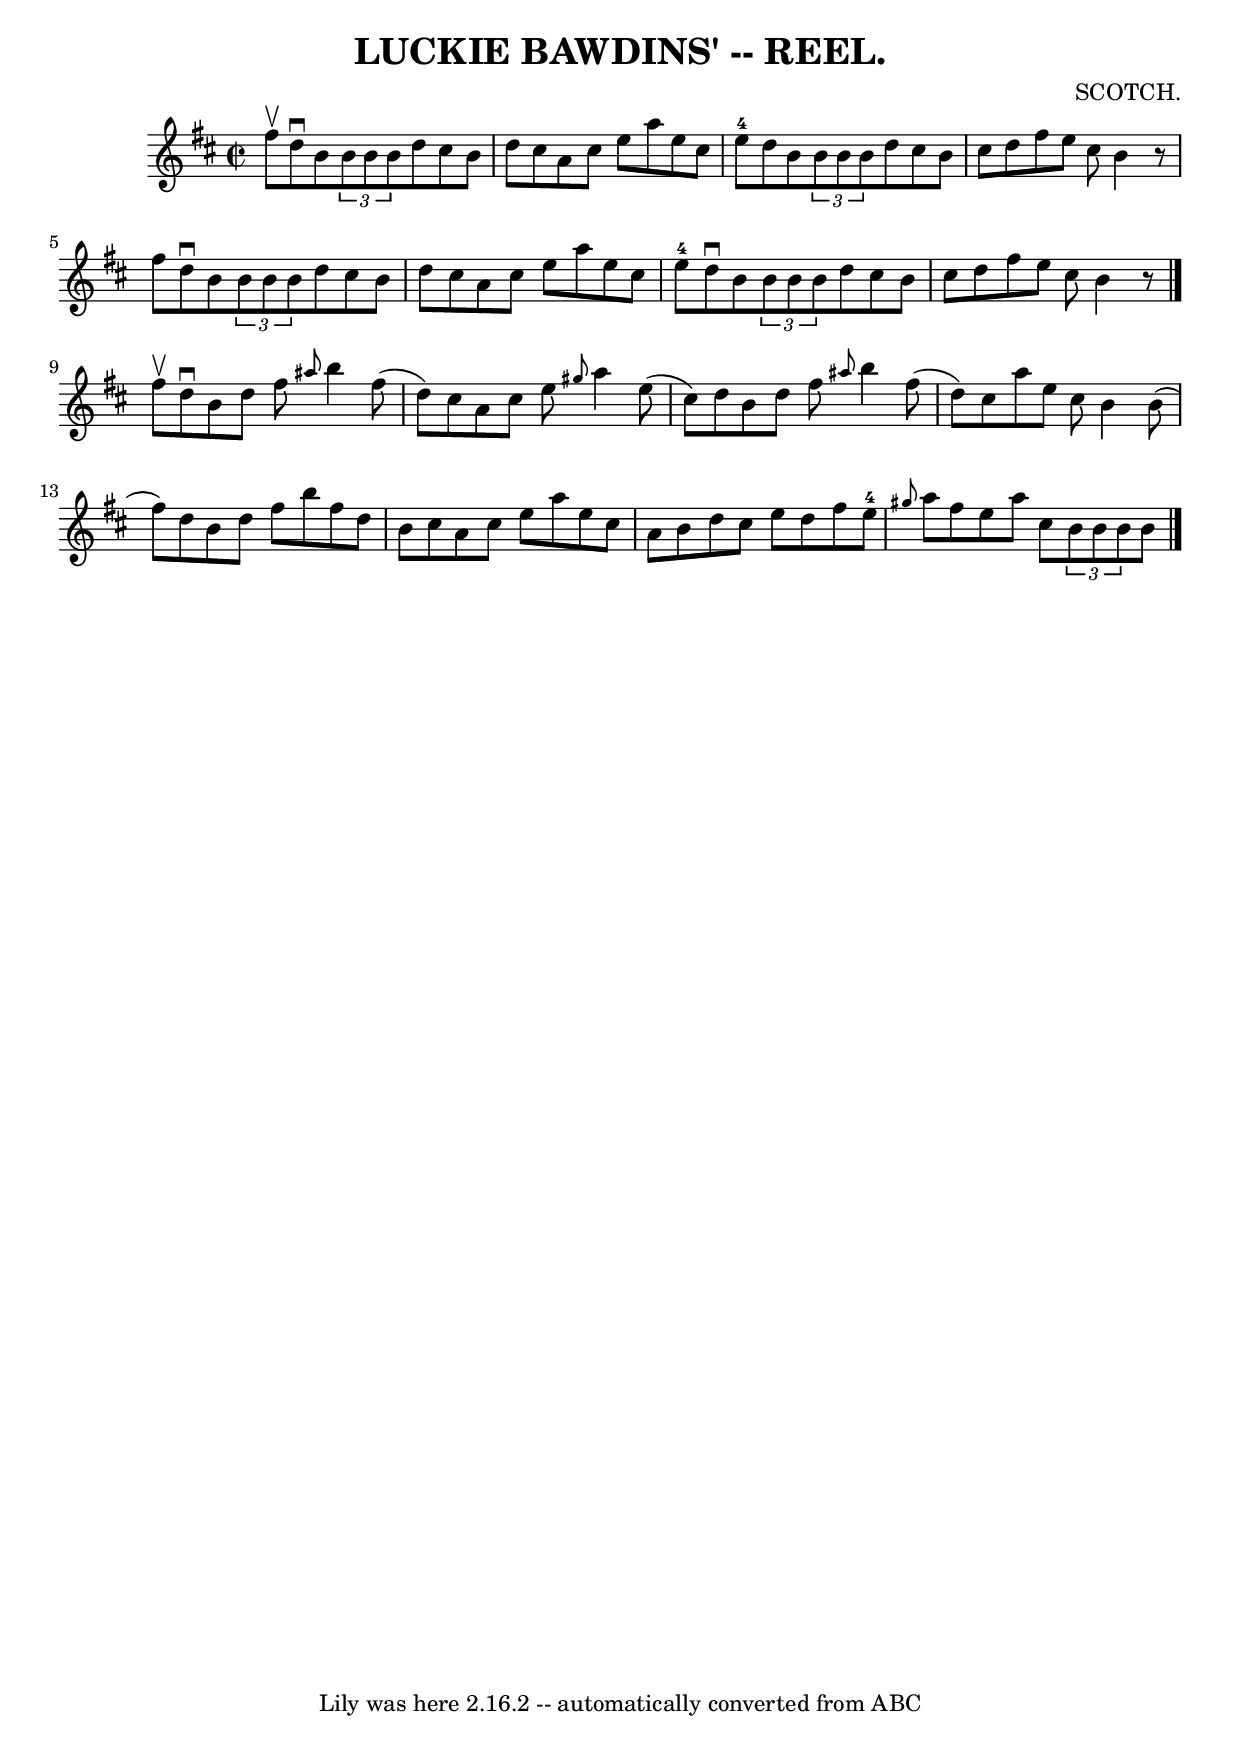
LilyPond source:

\version "2.16.2"
\include "Mammoth.ily"
\header {
  %% book = "Coles"
  composer = "SCOTCH."
  crossRefNumber = "16"
  footnotes = ""
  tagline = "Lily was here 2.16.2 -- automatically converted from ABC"
  title = "LUCKIE BAWDINS' -- REEL."

}
voicedefault =  {


  \override Staff.TimeSignature #'style = #'C
  \time 2/2 
  \key d \major
  fis''8^\upbow |
  d''8^\downbow b'8    
  \times 2/3 { b'8 b'8 b'8  
	     } d''8 cis''8 b'8 d''8  |
  
  cis''8 a'8 cis''8 e''8 a''8 e''8 cis''8 e''8-4 |
  
  d''8 b'8    \times 2/3 { b'8 b'8 b'8  
			 } d''8 cis''8 b'8    
  cis''8  |
  d''8 fis''8 e''8 cis''8 b'4    r8 fis''8   |
  d''8^\downbow b'8    \times 2/3 { b'8 b'8 b'8  
				  } d''8 
  cis''8 b'8 d''8  |
  cis''8 a'8 cis''8 e''8 a''8    
  e''8 cis''8 e''8-4 |
  d''8^\downbow b'8    \times 2/3 {   
    b'8 b'8 b'8  
  } d''8 cis''8 b'8 cis''8  |
  d''8    
  fis''8 e''8 cis''8 b'4    r8 \bar "|." fis''8^\upbow |
  
  d''8^\downbow b'8 d''8 fis''8  \grace { ais''8  
					} b''4 fis''8 (d''8) |
  cis''8 a'8 cis''8 e''8  \grace { gis''8  
				 }  
  a''4 e''8 (cis''8) |
  d''8 b'8 d''8 fis''8  
  \grace { ais''8  
	 } b''4 fis''8 (d''8) |
  cis''8 a''8   
  e''8 cis''8 b'4 b'8 (fis''8) |
  d''8 b'8 d''8   
  fis''8 b''8 fis''8 d''8 b'8  |
  cis''8 a'8 cis''8    
  e''8 a''8 e''8 cis''8 a'8  |
  b'8 d''8 cis''8 e''8 
  d''8 fis''8 e''8-4 \grace { gis''8  
			    } a''8  |
  fis''8  
  e''8 a''8 cis''8    \times 2/3 { b'8 b'8 b'8  
				 } b'8  
  \bar "|."   

}

\score{
  <<

    \context Staff="default"
    {
      \voicedefault 
      
    }

  >>
  \layout {
    
  }
  \midi {
  }

}
